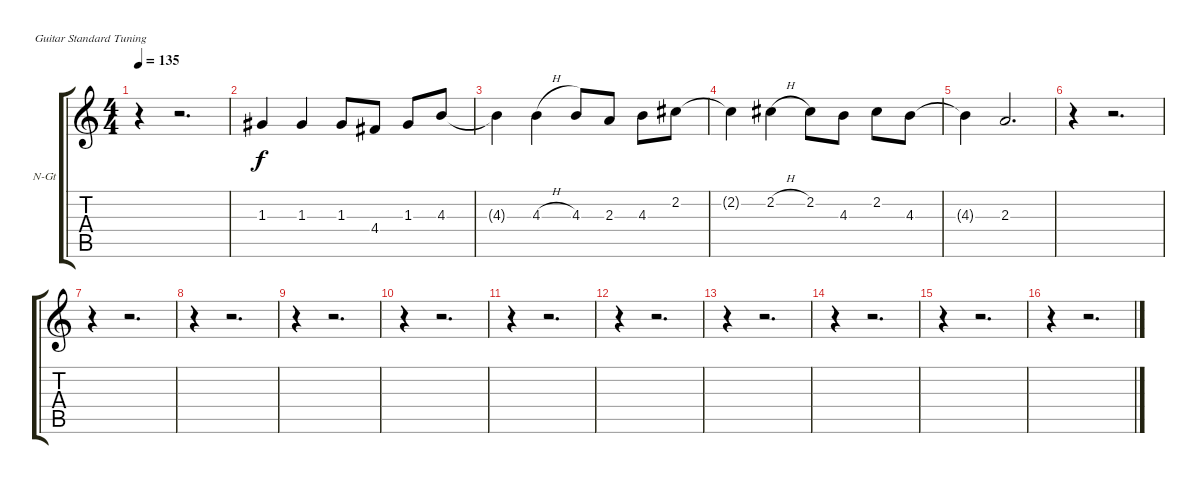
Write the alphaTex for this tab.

\bracketExtendMode groupsimilarinstruments
\firstSystemTrackNameOrientation horizontal
\otherSystemsTrackNameOrientation horizontal
\track ("ºÍÉù3" "N-Gt") {instrument acousticguitarnylon}
\staff {score tabs}
\tuning (E4 B3 G3 D3 A2 E2)
\ts (4 4)
\tempo 135
\clef g2
\ks c
r.4{dy f} r.2{d} |
1.3.4 1.3.4 1.3.8 4.4.8 1.3.8 4.3.8 |
4.3{t}.4 4.3{h}.4 4.3.8 2.3.8 4.3.8 2.2.8 |
2.2{t}.4 2.2{h}.4 2.2.8 4.3.8 2.2.8 4.3.8 |
4.3{t}.4 2.3.2{d} |
r.4 r.2{d} |
r.4 r.2{d} |
r.4 r.2{d} |
r.4 r.2{d} |
r.4 r.2{d} |
r.4 r.2{d} |
r.4 r.2{d} |
r.4 r.2{d} |
r.4 r.2{d} |
r.4 r.2{d} |
r.4 r.2{d}
